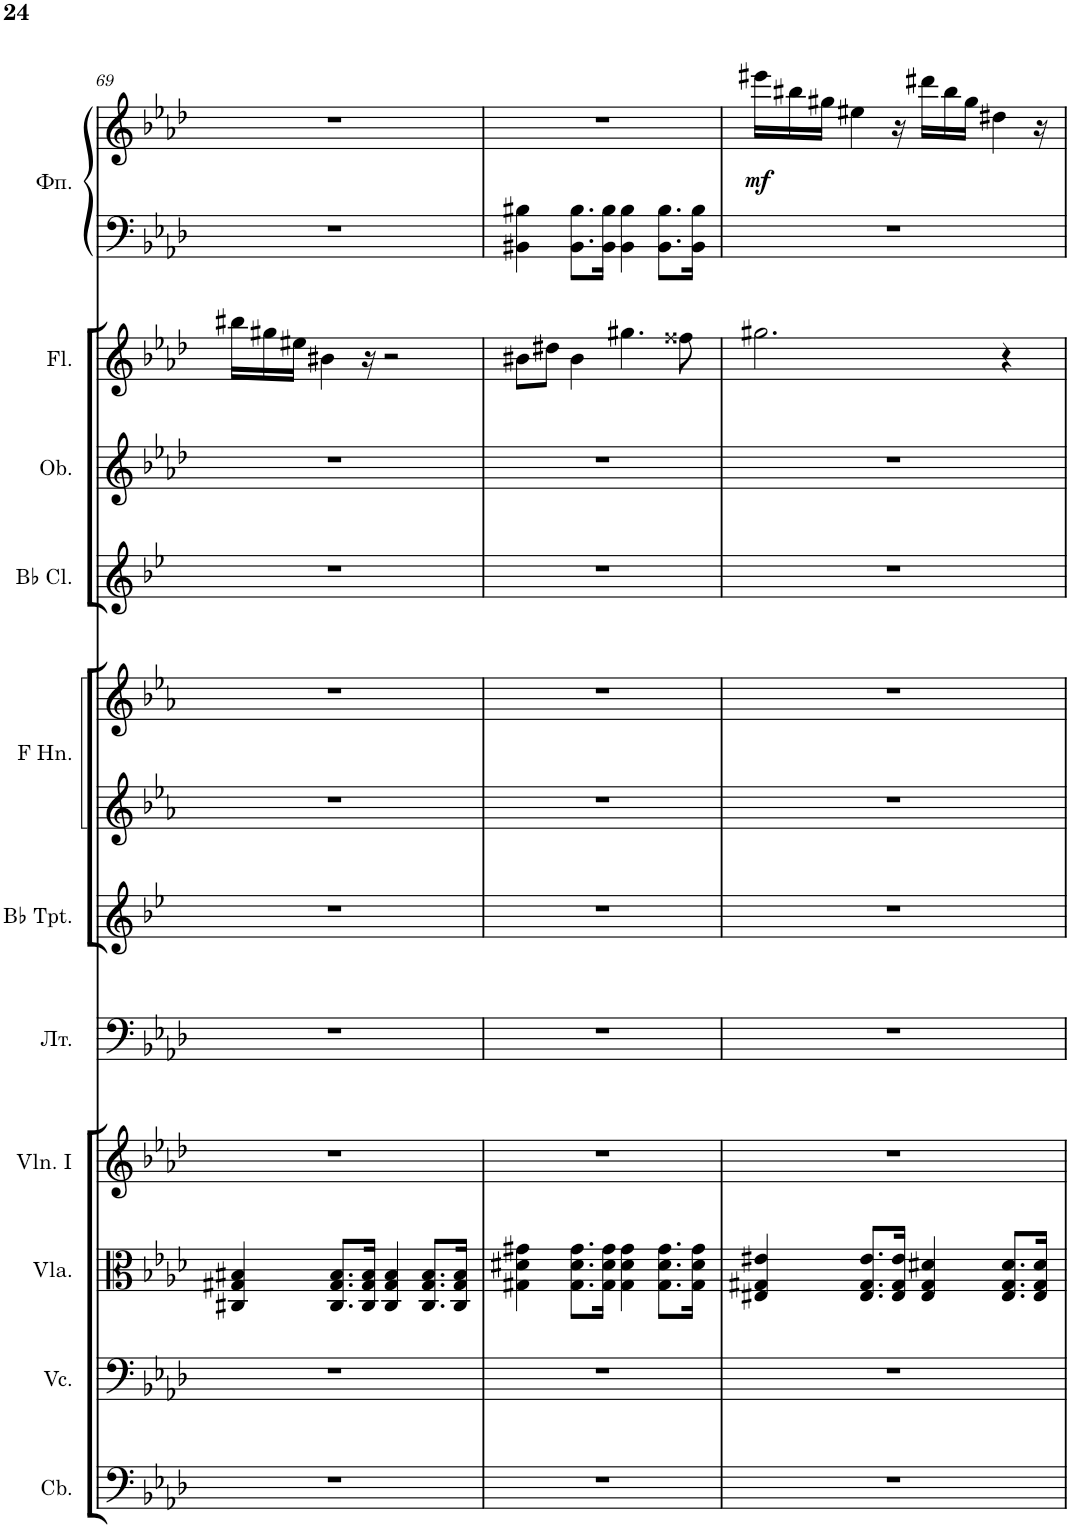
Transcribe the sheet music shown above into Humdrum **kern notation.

**kern	**kern	**kern	**kern	**kern	**kern	**kern	**kern	**kern	**kern	**kern	**kern	**kern	**dynam
*part11	*part10	*part9	*part8	*part7	*part6	*part5	*part5	*part4	*part3	*part2	*part1	*part1	*part1
*staff13	*staff12	*staff11	*staff10	*staff9	*staff8	*staff7	*staff6	*staff5	*staff4	*staff3	*staff2	*staff1	*staff1/2
*I"Contrabasses	*I"Violoncellos	*I"Violas	*I"Violins I	*I"Литавры	*I"Trumpets in Bb	*I"Horns in F	*	*I"Clarinets in Bb	*I"Oboes	*I"Flutes	*I"Фортепиано	*	*
*I'Cb.	*I'Vc.	*I'Vla.	*I'Vln. I	*	*	*	*	*	*I'Ob.	*I'Fl.	*	*	*
!!LO:PB:g=z
*clefF4	*clefF4	*clefC3	*clefG2	*clefF4	*clefG2	*clefG2	*clefG2	*clefG2	*clefG2	*clefG2	*clefF4	*clefG2	*
*Trd7c12	*	*	*	*	*Trd1c2	*Trd4c7	*Trd4c7	*Trd1c2	*	*	*	*	*
*k[b-e-a-d-]	*k[b-e-a-d-]	*k[b-e-a-d-]	*k[b-e-a-d-]	*k[b-e-a-d-]	*k[b-e-]	*k[b-e-a-]	*k[b-e-a-]	*k[b-e-]	*k[b-e-a-d-]	*k[b-e-a-d-]	*k[b-e-a-d-]	*k[b-e-a-d-]	*
*M4/4	*M4/4	*M4/4	*M4/4	*M4/4	*M4/4	*M4/4	*M4/4	*M4/4	*M4/4	*M4/4	*M4/4	*M4/4	*
=69	=69	=69	=69	=69	=69	=69	=69	=69	=69	=69	=69	=69	=69
1r	1r	4C#X/ 4G#X/ 4B#X/	1r	1r	1r	1r	1r	1r	1r	16bb#X\LL	1r	1r	.
.	.	.	.	.	.	.	.	.	.	16gg#X\	.	.	.
.	.	.	.	.	.	.	.	.	.	16ee#X\JJ	.	.	.
.	.	.	.	.	.	.	.	.	.	4b#X\	.	.	.
.	.	8.C#/ 8.G#/ 8.B#/L	.	.	.	.	.	.	.	.	.	.	.
.	.	16C#/ 16G#/ 16B#/Jk	.	.	.	.	.	.	.	16r	.	.	.
.	.	4C#/ 4G#/ 4B#/	.	.	.	.	.	.	.	2r	.	.	.
.	.	8.C#/ 8.G#/ 8.B#/L	.	.	.	.	.	.	.	.	.	.	.
.	.	16C#/ 16G#/ 16B#/Jk	.	.	.	.	.	.	.	.	.	.	.
=70	=70	=70	=70	=70	=70	=70	=70	=70	=70	=70	=70	=70	=70
1r	1r	4G#X\ 4d#X\ 4g#X\	1r	1r	1r	1r	1r	1r	1r	8b#X\L	4BB#X\ 4B#X\	1r	.
.	.	.	.	.	.	.	.	.	.	8dd#X\J	.	.	.
.	.	8.G#\ 8.d#\ 8.g#\L	.	.	.	.	.	.	.	4b#\	8.BB#\ 8.B#\L	.	.
.	.	16G#\ 16d#\ 16g#\Jk	.	.	.	.	.	.	.	.	16BB#\ 16B#\Jk	.	.
.	.	4G#\ 4d#\ 4g#\	.	.	.	.	.	.	.	4.gg#X\	4BB#\ 4B#\	.	.
.	.	8.G#\ 8.d#\ 8.g#\L	.	.	.	.	.	.	.	.	8.BB#\ 8.B#\L	.	.
.	.	.	.	.	.	.	.	.	.	8ff##X\	.	.	.
.	.	16G#\ 16d#\ 16g#\Jk	.	.	.	.	.	.	.	.	16BB#\ 16B#\Jk	.	.
=71	=71	=71	=71	=71	=71	=71	=71	=71	=71	=71	=71	=71	=71
!	!	!	!	!	!	!	!	!	!	!	!	!	!LO:DY:b
1r	1r	4E#X/ 4G#X/ 4e#X/	1r	1r	1r	1r	1r	1r	1r	2.gg#X\	1r	16eee#X\LL	mf
.	.	.	.	.	.	.	.	.	.	.	.	16bb#X\	.
.	.	.	.	.	.	.	.	.	.	.	.	16gg#X\JJ	.
.	.	.	.	.	.	.	.	.	.	.	.	4ee#X\	.
.	.	8.E#/ 8.G#/ 8.e#/L	.	.	.	.	.	.	.	.	.	.	.
.	.	16E#/ 16G#/ 16e#/Jk	.	.	.	.	.	.	.	.	.	16r	.
.	.	4E#/ 4G#/ 4d#X/	.	.	.	.	.	.	.	.	.	16ddd#X\LL	.
.	.	.	.	.	.	.	.	.	.	.	.	16bb#\	.
.	.	.	.	.	.	.	.	.	.	.	.	16gg#\JJ	.
.	.	.	.	.	.	.	.	.	.	.	.	4dd#X\	.
.	.	8.E#/ 8.G#/ 8.d#/L	.	.	.	.	.	.	.	4r	.	.	.
.	.	16E#/ 16G#/ 16d#/Jk	.	.	.	.	.	.	.	.	.	16r	.
=	=	=	=	=	=	=	=	=	=	=	=	=	=
*-	*-	*-	*-	*-	*-	*-	*-	*-	*-	*-	*-	*-	*-
